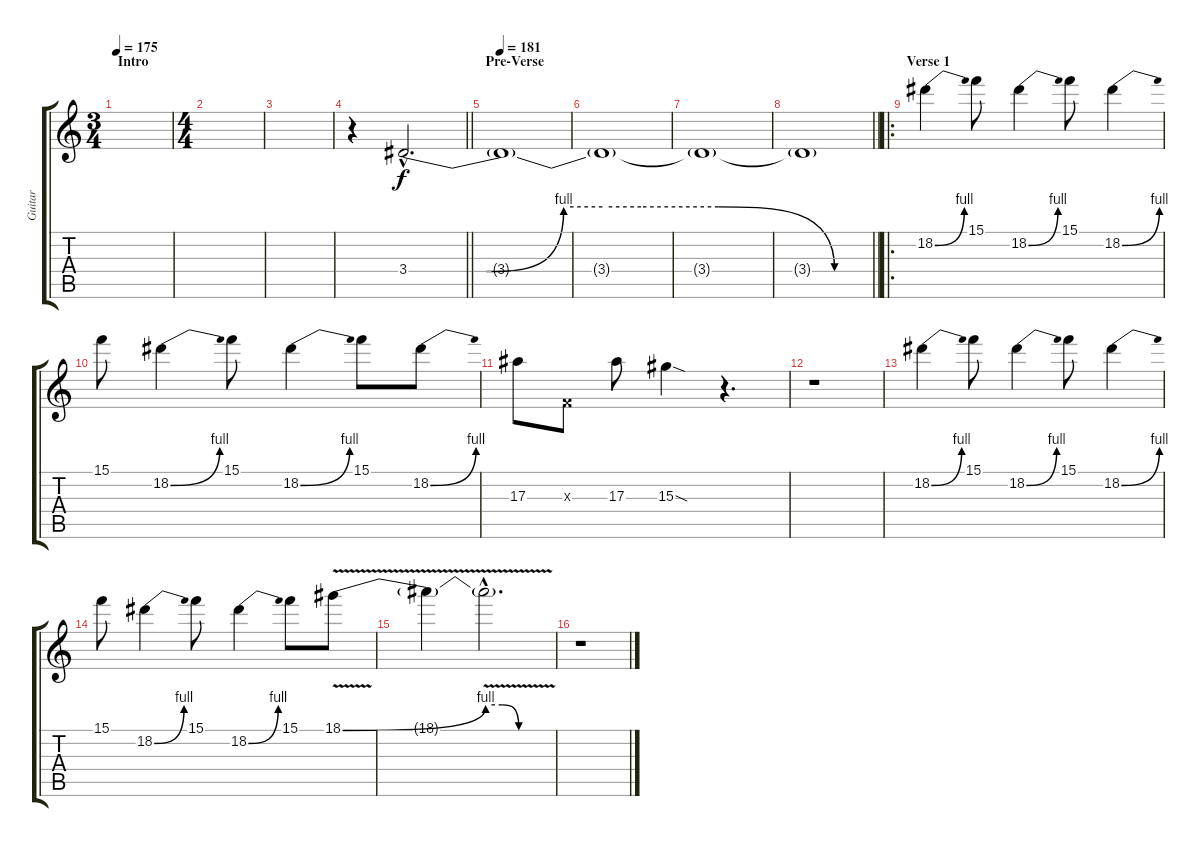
\track ("Guitar" "Guitar") {instrument distortionguitar}
\staff {score tabs}
\tuning (D4 A3 F3 C3 G2 C2) {hide}
\ts (3 4)
\section ("" "Intro")
\tempo 175
\clef g2
\ks c
|
\ts (4 4)
|
|
\barLineRight lightlight
r.4 3.4{be (custom 0 0 10 0 20 4 25 4 30 4 40 4 55 0 60 0) hac}.2{d} |
\section ("" "Pre-Verse")
\tempo 181
3.4{t}.1 |
3.4{t}.1 |
3.4{t}.1 |
\barLineRight lightlight
3.4{t}.1 |
\ro
\section ("" "Verse 1")
18.2{be (bend 0 0 60 4)}.4 15.1.8 18.2{be (bend 0 0 60 4)}.4 15.1.8 18.2{be (bend 0 0 60 4)}.4 |
15.1.8 18.2{be (bend 0 0 60 4)}.4 15.1.8 18.2{be (bend 0 0 60 4)}.4 15.1.8 18.2{be (bend 0 0 60 4)}.8 |
17.3.8 0.3{x}.8 17.3.8 15.3{sod}.4 r.4{d} |
r.1 |
18.2{be (bend 0 0 60 4)}.4 15.1.8 18.2{be (bend 0 0 60 4)}.4 15.1.8 18.2{be (bend 0 0 60 4)}.4 |
15.1.8 18.2{be (bend 0 0 60 4)}.4 15.1.8 18.2{be (bend 0 0 60 4)}.4 15.1.8 18.1{be (bend 0 0 60 4) v}.8 |
18.1{t}.4 18.1{be (custom 0 4 15 4 30 0 60 0) v hac t}.2{d} |
r.1
